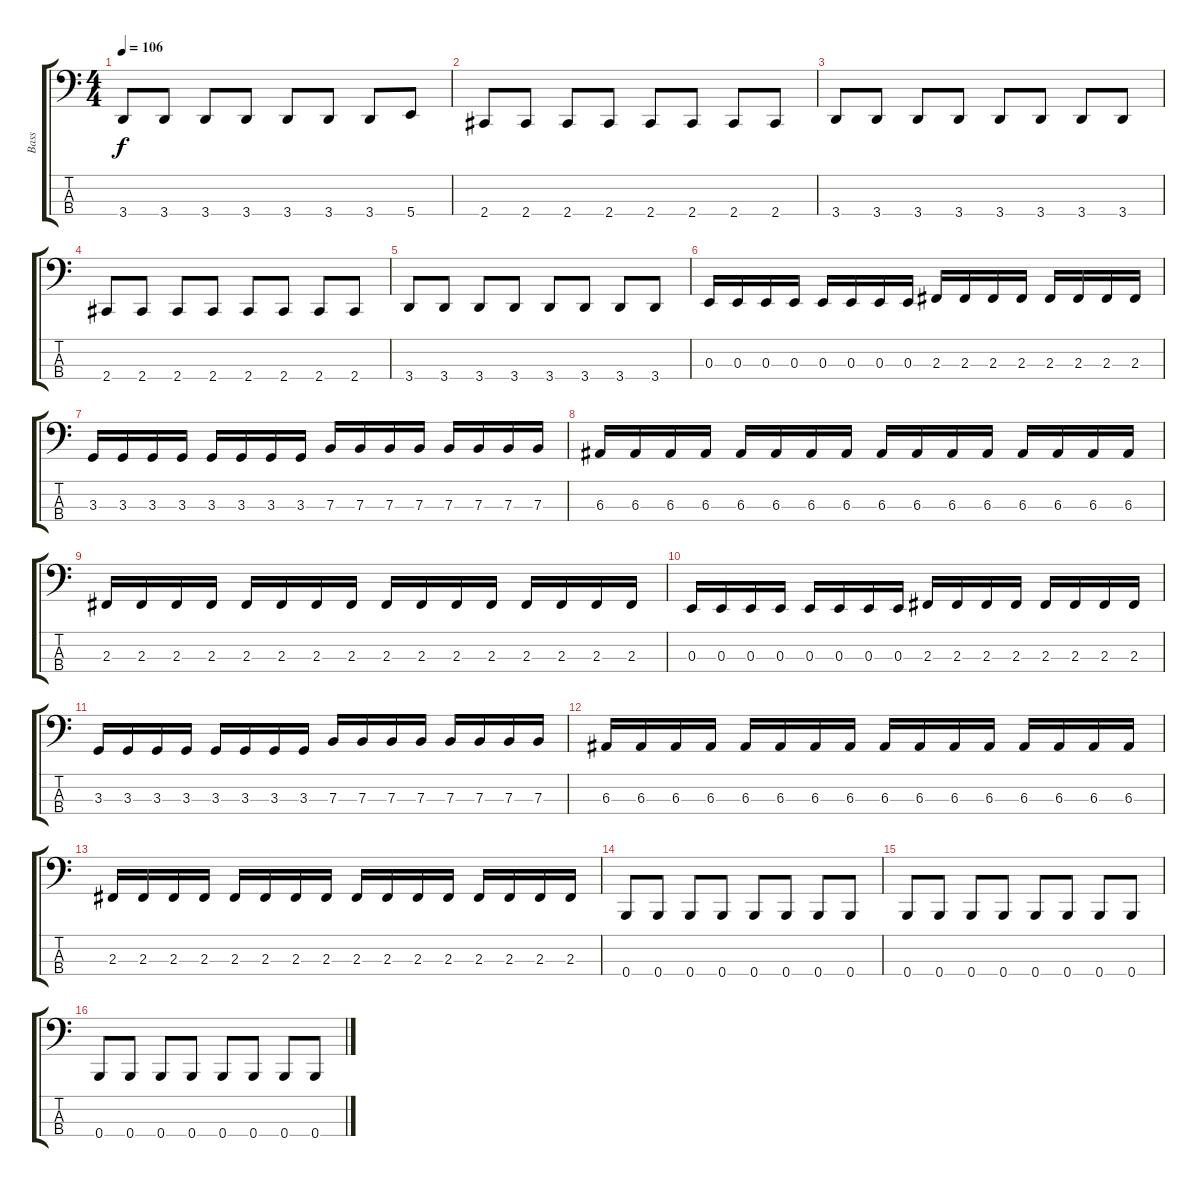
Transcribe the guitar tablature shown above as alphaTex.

\track ("Bass" "Bass") {instrument electricbassfinger}
\staff {score tabs}
\tuning (D2 A1 E1 B0) {hide}
\ts (4 4)
\tempo 106
\clef f4
\ks c
3.4.8{dy f} 3.4.8 3.4.8 3.4.8 3.4.8 3.4.8 3.4.8 5.4.8 |
2.4.8 2.4.8 2.4.8 2.4.8 2.4.8 2.4.8 2.4.8 2.4.8 |
3.4.8 3.4.8 3.4.8 3.4.8 3.4.8 3.4.8 3.4.8 3.4.8 |
2.4.8 2.4.8 2.4.8 2.4.8 2.4.8 2.4.8 2.4.8 2.4.8 |
3.4.8 3.4.8 3.4.8 3.4.8 3.4.8 3.4.8 3.4.8 3.4.8 |
0.3.16 0.3.16 0.3.16 0.3.16 0.3.16 0.3.16 0.3.16 0.3.16 2.3.16 2.3.16 2.3.16 2.3.16 2.3.16 2.3.16 2.3.16 2.3.16 |
3.3.16 3.3.16 3.3.16 3.3.16 3.3.16 3.3.16 3.3.16 3.3.16 7.3.16 7.3.16 7.3.16 7.3.16 7.3.16 7.3.16 7.3.16 7.3.16 |
6.3.16 6.3.16 6.3.16 6.3.16 6.3.16 6.3.16 6.3.16 6.3.16 6.3.16 6.3.16 6.3.16 6.3.16 6.3.16 6.3.16 6.3.16 6.3.16 |
2.3.16 2.3.16 2.3.16 2.3.16 2.3.16 2.3.16 2.3.16 2.3.16 2.3.16 2.3.16 2.3.16 2.3.16 2.3.16 2.3.16 2.3.16 2.3.16 |
0.3.16 0.3.16 0.3.16 0.3.16 0.3.16 0.3.16 0.3.16 0.3.16 2.3.16 2.3.16 2.3.16 2.3.16 2.3.16 2.3.16 2.3.16 2.3.16 |
3.3.16 3.3.16 3.3.16 3.3.16 3.3.16 3.3.16 3.3.16 3.3.16 7.3.16 7.3.16 7.3.16 7.3.16 7.3.16 7.3.16 7.3.16 7.3.16 |
6.3.16 6.3.16 6.3.16 6.3.16 6.3.16 6.3.16 6.3.16 6.3.16 6.3.16 6.3.16 6.3.16 6.3.16 6.3.16 6.3.16 6.3.16 6.3.16 |
2.3.16 2.3.16 2.3.16 2.3.16 2.3.16 2.3.16 2.3.16 2.3.16 2.3.16 2.3.16 2.3.16 2.3.16 2.3.16 2.3.16 2.3.16 2.3.16 |
0.4.8 0.4.8 0.4.8 0.4.8 0.4.8 0.4.8 0.4.8 0.4.8 |
0.4.8 0.4.8 0.4.8 0.4.8 0.4.8 0.4.8 0.4.8 0.4.8 |
0.4.8 0.4.8 0.4.8 0.4.8 0.4.8 0.4.8 0.4.8 0.4.8
